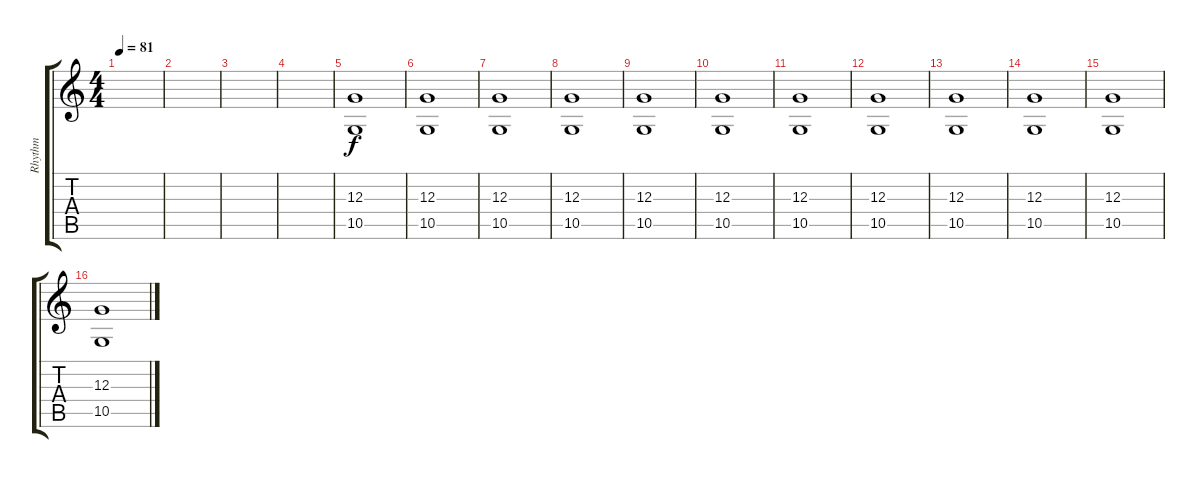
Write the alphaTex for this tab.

\track ("Rhythm" "Rhythm") {instrument electricgrandpiano}
\staff {score tabs}
\tuning (E4 B3 G3 D3 A2 E2) {hide}
\ts (4 4)
\tempo 81
\clef g2
\ks c
|
|
|
|
(12.3 10.5).1 |
(12.3 10.5).1 |
(12.3 10.5).1 |
(12.3 10.5).1 |
(12.3 10.5).1 |
(12.3 10.5).1 |
(12.3 10.5).1 |
(12.3 10.5).1 |
(12.3 10.5).1 |
(12.3 10.5).1 |
(12.3 10.5).1 |
(12.3 10.5).1
